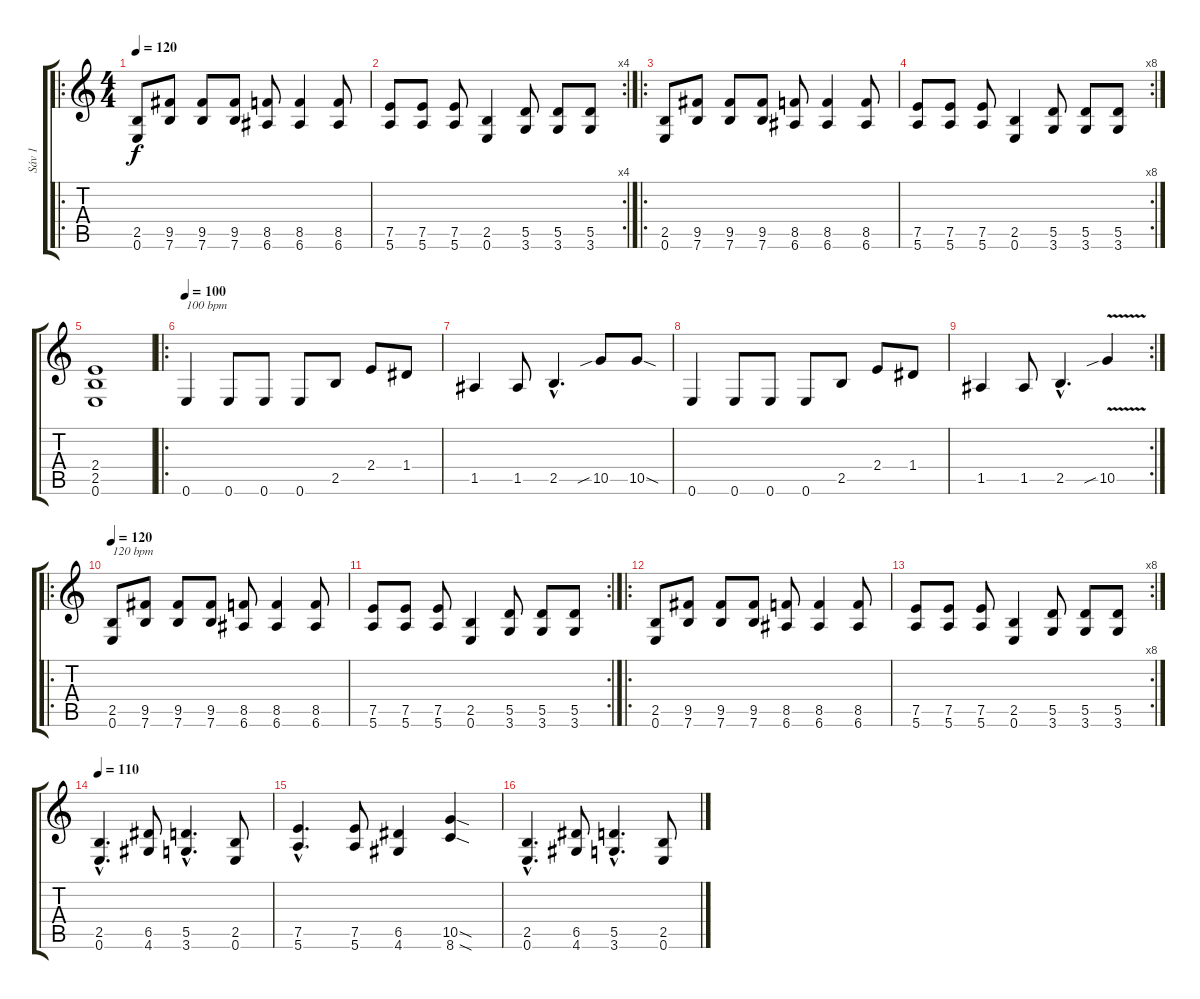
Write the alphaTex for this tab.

\track ("Sáv 1" "Sáv 1") {instrument distortionguitar}
\staff {score tabs}
\tuning (E4 B3 G3 D3 A2 E2) {hide}
\ro
\ts (4 4)
\tempo 120
\clef g2
\ks c
(2.5 0.6).8{dy f instrument distortionguitar} (9.5 7.6).8 (9.5 7.6).8 (9.5 7.6).8 (8.5 6.6).8 (8.5 6.6).4 (8.5 6.6).8 |
\rc 4
(7.5 5.6).8 (7.5 5.6).8 (7.5 5.6).8 (2.5 0.6).4 (5.5 3.6).8 (5.5 3.6).8 (5.5 3.6).8 |
\ro
(2.5 0.6).8 (9.5 7.6).8 (9.5 7.6).8 (9.5 7.6).8 (8.5 6.6).8 (8.5 6.6).4 (8.5 6.6).8 |
\rc 8
(7.5 5.6).8 (7.5 5.6).8 (7.5 5.6).8 (2.5 0.6).4 (5.5 3.6).8 (5.5 3.6).8 (5.5 3.6).8 |
(2.4 2.5 0.6).1 |
\ro
\tempo 100
0.6.4{txt "100 bpm"} 0.6.8 0.6.8 0.6.8 2.5.8 2.4.8 1.4.8 |
1.5.4 1.5.8 2.5{hac}.4{d} 10.5{sib}.8 10.5{sod}.8 |
0.6.4 0.6.8 0.6.8 0.6.8 2.5.8 2.4.8 1.4.8 |
\rc 2
1.5.4 1.5.8 2.5{hac}.4{d} 10.5{v sib}.4 |
\ro
\tempo 120
(2.5 0.6).8{txt "120 bpm"} (9.5 7.6).8 (9.5 7.6).8 (9.5 7.6).8 (8.5 6.6).8 (8.5 6.6).4 (8.5 6.6).8 |
\rc 2
(7.5 5.6).8 (7.5 5.6).8 (7.5 5.6).8 (2.5 0.6).4 (5.5 3.6).8 (5.5 3.6).8 (5.5 3.6).8 |
\ro
(2.5 0.6).8 (9.5 7.6).8 (9.5 7.6).8 (9.5 7.6).8 (8.5 6.6).8 (8.5 6.6).4 (8.5 6.6).8 |
\rc 8
(7.5 5.6).8 (7.5 5.6).8 (7.5 5.6).8 (2.5 0.6).4 (5.5 3.6).8 (5.5 3.6).8 (5.5 3.6).8 |
\tempo 110
(2.5{hac} 0.6{hac}).4{d} (6.5 4.6).8 (5.5{hac} 3.6{hac}).4{d} (2.5 0.6).8 |
(7.5{hac} 5.6{hac}).4{d} (7.5 5.6).8 (6.5 4.6).4 (10.5{sod} 8.6{sod}).4 |
(2.5{hac} 0.6{hac}).4{d} (6.5 4.6).8 (5.5{hac} 3.6{hac}).4{d} (2.5 0.6).8
